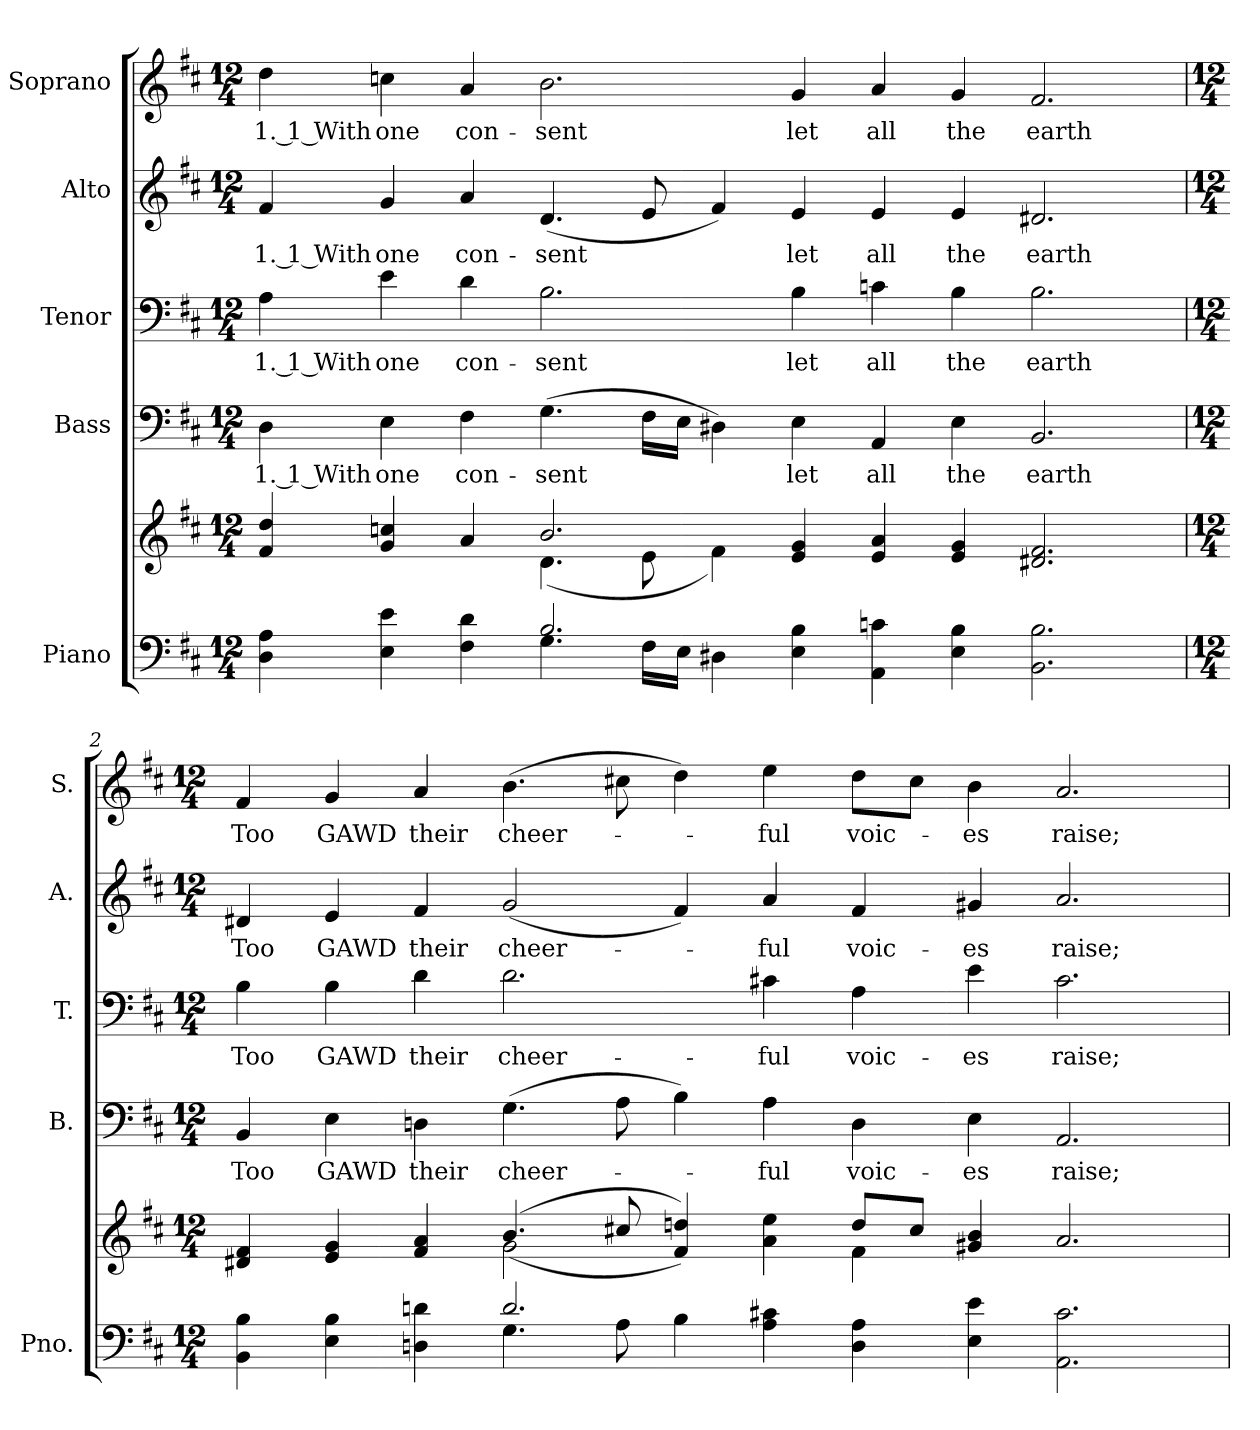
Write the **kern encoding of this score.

**kern	**kern	**kern	**text	**kern	**text	**kern	**text	**kern	**text
*part5	*part5	*part4	*part4	*part3	*part3	*part2	*part2	*part1	*part1
*staff6	*staff5	*staff4	*staff4	*staff3	*staff3	*staff2	*staff2	*staff1	*staff1
*I"Piano	*	*I"Bass	*	*I"Tenor	*	*I"Alto	*	*I"Soprano	*
*I'Pno.	*	*I'B.	*	*I'T.	*	*I'A.	*	*I'S.	*
!!LO:PB:g=z
*clefF4	*clefG2	*clefF4	*	*clefF4	*	*clefG2	*	*clefG2	*
*k[f#c#]	*k[f#c#]	*k[f#c#]	*	*k[f#c#]	*	*k[f#c#]	*	*k[f#c#]	*
*D:	*D:	*D:	*	*D:	*	*D:	*	*D:	*
*M12/4	*M12/4	*M12/4	*	*M12/4	*	*M12/4	*	*M12/4	*
*MM160	*MM160	*MM160	*	*MM160	*	*MM160	*	*MM160	*
=1	=1	=1	=1	=1	=1	=1	=1	=1	=1
*^	*^	*	*	*	*	*	*	*	*
!	!	!	!	!	!LO:LY:b:color=#000000	!	!	!	!	!	!
!	!	!	!	!	!	!	!LO:LY:b:color=#000000	!	!	!	!
!	!	!	!	!	!	!	!	!	!LO:LY:b:color=#000000	!	!
!	!	!	!	!	!	!	!	!	!	!	!LO:LY:b:color=#000000
4Di\ 4Ai	2ryy	4f#i/ 4ddi	2ryy	4Di\	1. 1 With	4Ai\	1. 1 With	4f#i/	1. 1 With	4ddi\	1. 1 With
!	!	!	!	!	!LO:LY:b:color=#000000	!	!	!	!	!	!
!	!	!	!	!	!	!	!LO:LY:b:color=#000000	!	!	!	!
!	!	!	!	!	!	!	!	!	!LO:LY:b:color=#000000	!	!
!	!	!	!	!	!	!	!	!	!	!	!LO:LY:b:color=#000000
4Ei\ 4ei	.	4gi/ 4ccni	.	4Ei\	one	4ei\	one	4gi/	one	4ccni\	one
!	!	!	!	!	!LO:LY:b:color=#000000	!	!	!	!	!	!
!	!	!	!	!	!	!	!LO:LY:b:color=#000000	!	!	!	!
!	!	!	!	!	!	!	!	!	!LO:LY:b:color=#000000	!	!
!	!	!	!	!	!	!	!	!	!	!	!LO:LY:b:color=#000000
4F#i\ 4di	4ryy	4ai/	4ryy	4F#i\	con-	4di\	con-	4ai/	con-	4ai/	con-
!	!	!	!	!	!LO:LY:b:color=#000000	!	!	!	!	!	!
!	!	!	!	!	!	!	!LO:LY:b:color=#000000	!	!	!	!
!	!	!	!	!	!	!	!	!	!LO:LY:b:color=#000000	!	!
!	!	!	!	!	!	!	!	!	!	!	!LO:LY:b:color=#000000
2.Bi/	4.Gi\	2.bi/	(4.di\	(4.Gi\	-sent	2.Bi\	-sent	(4.di/	-sent	2.bi\	-sent
.	16F#i\LL	.	8ei\	16F#i\LL	.	.	.	8ei/	.	.	.
.	16Ei\JJ	.	.	16Ei\JJ	.	.	.	.	.	.	.
.	4D#Xi\	.	4f#i\)	4D#Xi\)	.	.	.	4f#i/)	.	.	.
!	!	!	!	!	!LO:LY:b:color=#000000	!	!	!	!	!	!
!	!	!	!	!	!	!	!LO:LY:b:color=#000000	!	!	!	!
!	!	!	!	!	!	!	!	!	!LO:LY:b:color=#000000	!	!
!	!	!	!	!	!	!	!	!	!	!	!LO:LY:b:color=#000000
4Ei\ 4Bi	2ryy	4ei/ 4gi	2ryy	4Ei\	let	4Bi\	let	4ei/	let	4gi/	let
!	!	!	!	!	!LO:LY:b:color=#000000	!	!	!	!	!	!
!	!	!	!	!	!	!	!LO:LY:b:color=#000000	!	!	!	!
!	!	!	!	!	!	!	!	!	!LO:LY:b:color=#000000	!	!
!	!	!	!	!	!	!	!	!	!	!	!LO:LY:b:color=#000000
4AAi\ 4cni	.	4ei/ 4ai	.	4AAi/	all	4cni\	all	4ei/	all	4ai/	all
!	!	!	!	!	!LO:LY:b:color=#000000	!	!	!	!	!	!
!	!	!	!	!	!	!	!LO:LY:b:color=#000000	!	!	!	!
!	!	!	!	!	!	!	!	!	!LO:LY:b:color=#000000	!	!
!	!	!	!	!	!	!	!	!	!	!	!LO:LY:b:color=#000000
4Ei\ 4Bi	1ryy	4ei/ 4gi	1ryy	4Ei\	the	4Bi\	the	4ei/	the	4gi/	the
!	!	!	!	!	!LO:LY:b:color=#000000	!	!	!	!	!	!
!	!	!	!	!	!	!	!LO:LY:b:color=#000000	!	!	!	!
!	!	!	!	!	!	!	!	!	!LO:LY:b:color=#000000	!	!
!	!	!	!	!	!	!	!	!	!	!	!LO:LY:b:color=#000000
2.BBi\ 2.Bi	.	2.d#Xi/ 2.f#i	.	2.BBi/	earth	2.Bi\	earth	2.d#Xi/	earth	2.f#i/	earth
!!LO:PB:g=z
=2	=2	=2	=2	=2	=2	=2	=2	=2	=2	=2	=2
*M12/4	*	*M12/4	*	*M12/4	*	*M12/4	*	*M12/4	*	*M12/4	*
!	!	!	!	!	!LO:LY:b:color=#000000	!	!	!	!	!	!
!	!	!	!	!	!	!	!LO:LY:b:color=#000000	!	!	!	!
!	!	!	!	!	!	!	!	!	!LO:LY:b:color=#000000	!	!
!	!	!	!	!	!	!	!	!	!	!	!LO:LY:b:color=#000000
4BBi\ 4Bi	2ryy	4d#Xi/ 4f#i	2ryy	4BBi/	Too	4Bi\	Too	4d#Xi/	Too	4f#i/	Too
!	!	!	!	!	!LO:LY:b:color=#000000	!	!	!	!	!	!
!	!	!	!	!	!	!	!LO:LY:b:color=#000000	!	!	!	!
!	!	!	!	!	!	!	!	!	!LO:LY:b:color=#000000	!	!
!	!	!	!	!	!	!	!	!	!	!	!LO:LY:b:color=#000000
4Ei\ 4Bi	.	4ei/ 4gi	.	4Ei\	GAWD	4Bi\	GAWD	4ei/	GAWD	4gi/	GAWD
!	!	!	!	!	!LO:LY:b:color=#000000	!	!	!	!	!	!
!	!	!	!	!	!	!	!LO:LY:b:color=#000000	!	!	!	!
!	!	!	!	!	!	!	!	!	!LO:LY:b:color=#000000	!	!
!	!	!	!	!	!	!	!	!	!	!	!LO:LY:b:color=#000000
4Dni\ 4dni	4ryy	4f#i/ 4ai	4ryy	4Dni\	their	4di\	their	4f#i/	their	4ai/	their
!	!	!	!	!	!LO:LY:b:color=#000000	!	!	!	!	!	!
!	!	!	!	!	!	!	!LO:LY:b:color=#000000	!	!	!	!
!	!	!	!	!	!	!	!	!	!LO:LY:b:color=#000000	!	!
!	!	!	!	!	!	!	!	!	!	!	!LO:LY:b:color=#000000
2.di/	4.Gi\	((4.bi/	(2gi\	(4.Gi\	cheer-	2.di\	cheer-	(2gi/	cheer-	(4.bi\	cheer-
.	8Ai\	8cc#Xi/	.	8Ai\	.	.	.	.	.	8cc#Xi\	.
.	4Bi\	4f#i/ 4ddni))	4ryy)	4Bi\)	.	.	.	4f#i/)	.	4ddi\)	.
!	!	!	!	!	!LO:LY:b:color=#000000	!	!	!	!	!	!
!	!	!	!	!	!	!	!LO:LY:b:color=#000000	!	!	!	!
!	!	!	!	!	!	!	!	!	!LO:LY:b:color=#000000	!	!
!	!	!	!	!	!	!	!	!	!	!	!LO:LY:b:color=#000000
4Ai\ 4c#Xi	2ryy	4ai\ 4eei	4ryy	4Ai\	-ful	4c#Xi\	-ful	4ai/	-ful	4eei\	-ful
!	!	!	!	!	!LO:LY:b:color=#000000	!	!	!	!	!	!
!	!	!	!	!	!	!	!LO:LY:b:color=#000000	!	!	!	!
!	!	!	!	!	!	!	!	!	!LO:LY:b:color=#000000	!	!
!	!	!	!	!	!	!	!	!	!	!	!LO:LY:b:color=#000000
4Di\ 4Ai	.	8ddi/L	4f#i\	4Di\	voic-	4Ai\	voic-	4f#i/	voic-	8ddi\L	voic-
.	.	8cc#i/J	.	.	.	.	.	.	.	8cc#i\J	.
!	!	!	!	!	!LO:LY:b:color=#000000	!	!	!	!	!	!
!	!	!	!	!	!	!	!LO:LY:b:color=#000000	!	!	!	!
!	!	!	!	!	!	!	!	!	!LO:LY:b:color=#000000	!	!
!	!	!	!	!	!	!	!	!	!	!	!LO:LY:b:color=#000000
4Ei\ 4ei	1ryy	4g#Xi/ 4bi	1ryy	4Ei\	-es	4ei\	-es	4g#Xi/	-es	4bi\	-es
!	!	!	!	!	!LO:LY:b:color=#000000	!	!	!	!	!	!
!	!	!	!	!	!	!	!LO:LY:b:color=#000000	!	!	!	!
!	!	!	!	!	!	!	!	!	!LO:LY:b:color=#000000	!	!
!	!	!	!	!	!	!	!	!	!	!	!LO:LY:b:color=#000000
2.AAi\ 2.c#i	.	2.ai/	.	2.AAi/	raise;	2.c#i\	raise;	2.ai/	raise;	2.ai/	raise;
*v	*v	*	*	*	*	*	*	*	*	*	*
*	*v	*v	*	*	*	*	*	*	*	*
=	=	=	=	=	=	=	=	=	=
*-	*-	*-	*-	*-	*-	*-	*-	*-	*-
